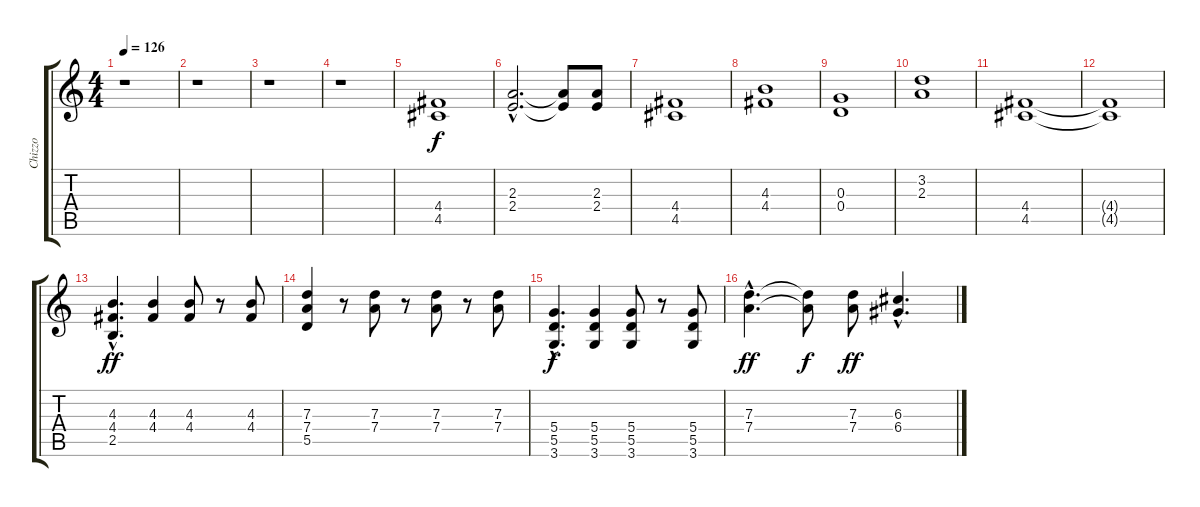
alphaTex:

\track ("Chizzo" "Chizzo") {instrument overdrivenguitar}
\staff {score tabs}
\tuning (E4 B3 G3 D3 A2 E2) {hide}
\ts (4 4)
\tempo 126
\clef g2
\ks c
r.1{dy f} |
r.1 |
r.1 |
r.1 |
(4.4 4.5).1 |
(2.3{hac} 2.4{hac}).2{d} (2.3{t} 2.4{t}).8 (2.3 2.4).8 |
(4.4 4.5).1 |
(4.3 4.4).1 |
(0.3 0.4).1 |
(3.2 2.3).1 |
(4.4 4.5).1 |
(4.4{t} 4.5{t}).1 |
(4.3{hac} 4.4{hac} 2.5{hac}).4{d dy ff} (4.3 4.4).4 (4.3 4.4).8 r.8 (4.3 4.4).8 |
(7.3 7.4 5.5).4 r.8 (7.3 7.4).8 r.8 (7.3 7.4).8 r.8 (7.3 7.4).8 |
(5.4{hac} 5.5{hac} 3.6{hac}).4{d dy f} (5.4 5.5 3.6).4 (5.4 5.5 3.6).8 r.8 (5.4 5.5 3.6).8 |
(7.3{hac} 7.4{hac}).4{d dy ff} (7.3{t} 7.4{t}).8{dy f} (7.3 7.4).8{dy ff} (6.3{hac} 6.4{hac}).4{d}
